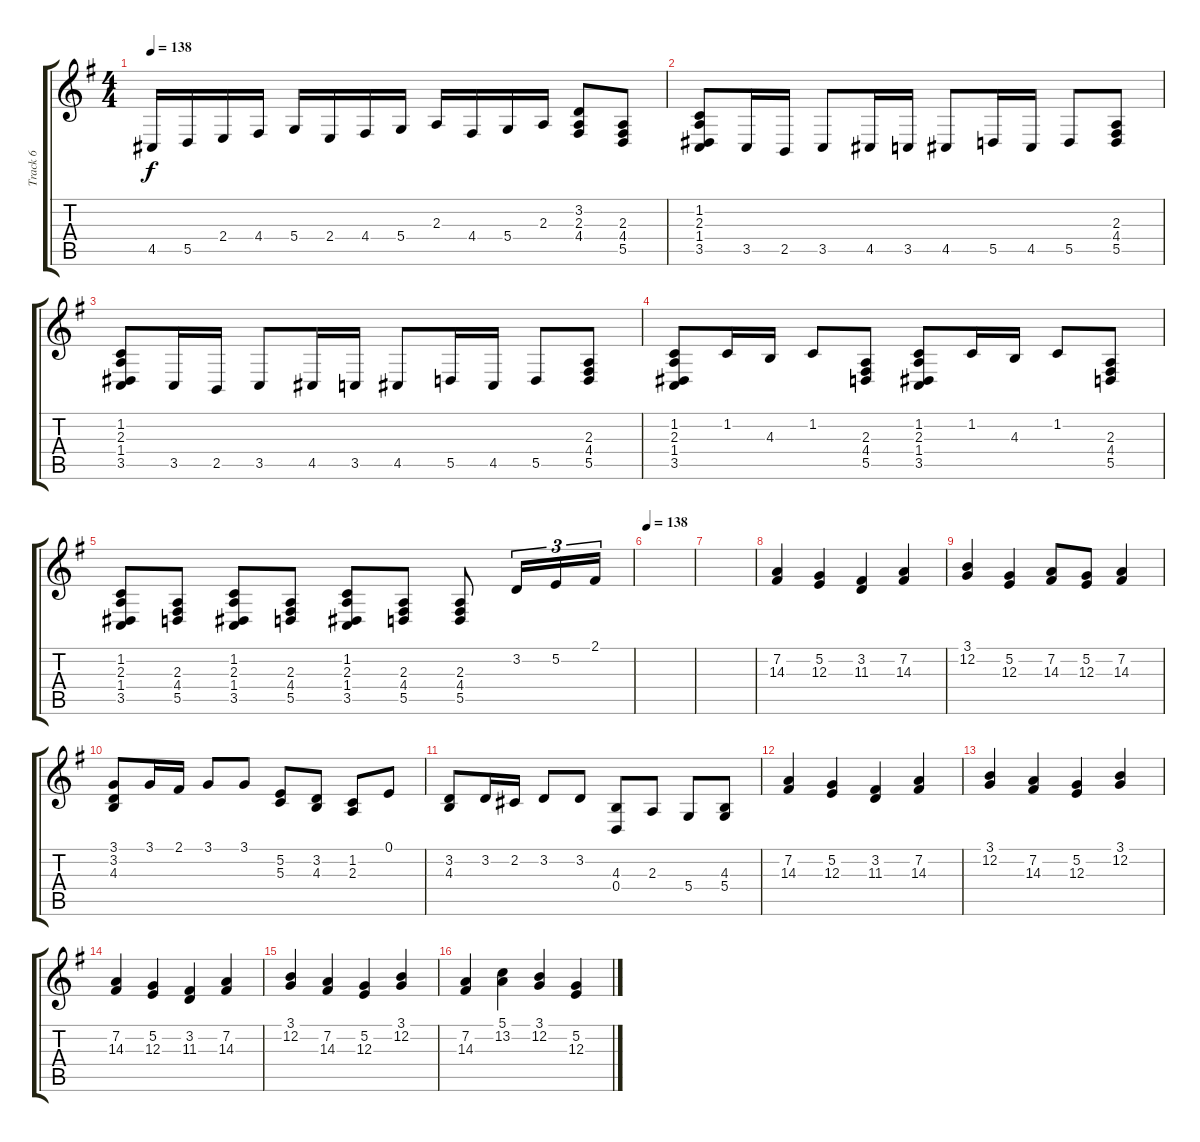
\track ("Track 6" "Track 6") {instrument acousticgrandpiano}
\staff {score tabs}
\tuning (E4 B3 G3 D3 A2 E2) {hide}
\ts (4 4)
\tempo 138
\clef g2
\ks g
4.5.16{dy f} 5.5.16 2.4.16 4.4.16 5.4.16 2.4.16 4.4.16 5.4.16 2.3.16 4.4.16 5.4.16 2.3.16 (3.2 2.3 4.4).8 (2.3 4.4 5.5).8 |
(1.2 2.3 1.4 3.5).8 3.5.16 2.5.16 3.5.8 4.5.16 3.5.16 4.5.8 5.5.16 4.5.16 5.5.8 (2.3 4.4 5.5).8 |
(1.2 2.3 1.4 3.5).8 3.5.16 2.5.16 3.5.8 4.5.16 3.5.16 4.5.8 5.5.16 4.5.16 5.5.8 (2.3 4.4 5.5).8 |
(1.2 2.3 1.4 3.5).8 1.2.16 4.3.16 1.2.8 (2.3 4.4 5.5).8 (1.2 2.3 1.4 3.5).8 1.2.16 4.3.16 1.2.8 (2.3 4.4 5.5).8 |
(1.2 2.3 1.4 3.5).8 (2.3 4.4 5.5).8 (1.2 2.3 1.4 3.5).8 (2.3 4.4 5.5).8 (1.2 2.3 1.4 3.5).8 (2.3 4.4 5.5).8 (2.3 4.4 5.5).8 3.2.16{tu (3 2)} 5.2.16{tu (3 2)} 2.1.16{tu (3 2)} |
\tempo 138
|
|
(7.2 14.3).4{instrument distortionguitar} (5.2 12.3).4 (3.2 11.3).4 (7.2 14.3).4 |
(3.1 12.2).4 (5.2 12.3).4 (7.2 14.3).8 (5.2 12.3).8 (7.2 14.3).4 |
(3.1 3.2 4.3).8{instrument acousticgrandpiano} 3.1.16 2.1.16 3.1.8 3.1.8 (5.2 5.3).8 (3.2 4.3).8 (1.2 2.3).8 0.1.8 |
(3.2 4.3).8 3.2.16 2.2.16 3.2.8 3.2.8 (4.3 0.4).8 2.3.8 5.4.8 (4.3 5.4).8 |
(7.2 14.3).4{instrument distortionguitar} (5.2 12.3).4 (3.2 11.3).4 (7.2 14.3).4 |
(3.1 12.2).4 (7.2 14.3).4 (5.2 12.3).4 (3.1 12.2).4 |
(7.2 14.3).4 (5.2 12.3).4 (3.2 11.3).4 (7.2 14.3).4 |
(3.1 12.2).4 (7.2 14.3).4 (5.2 12.3).4 (3.1 12.2).4 |
(7.2 14.3).4 (5.1 13.2).4 (3.1 12.2).4 (5.2 12.3).4
